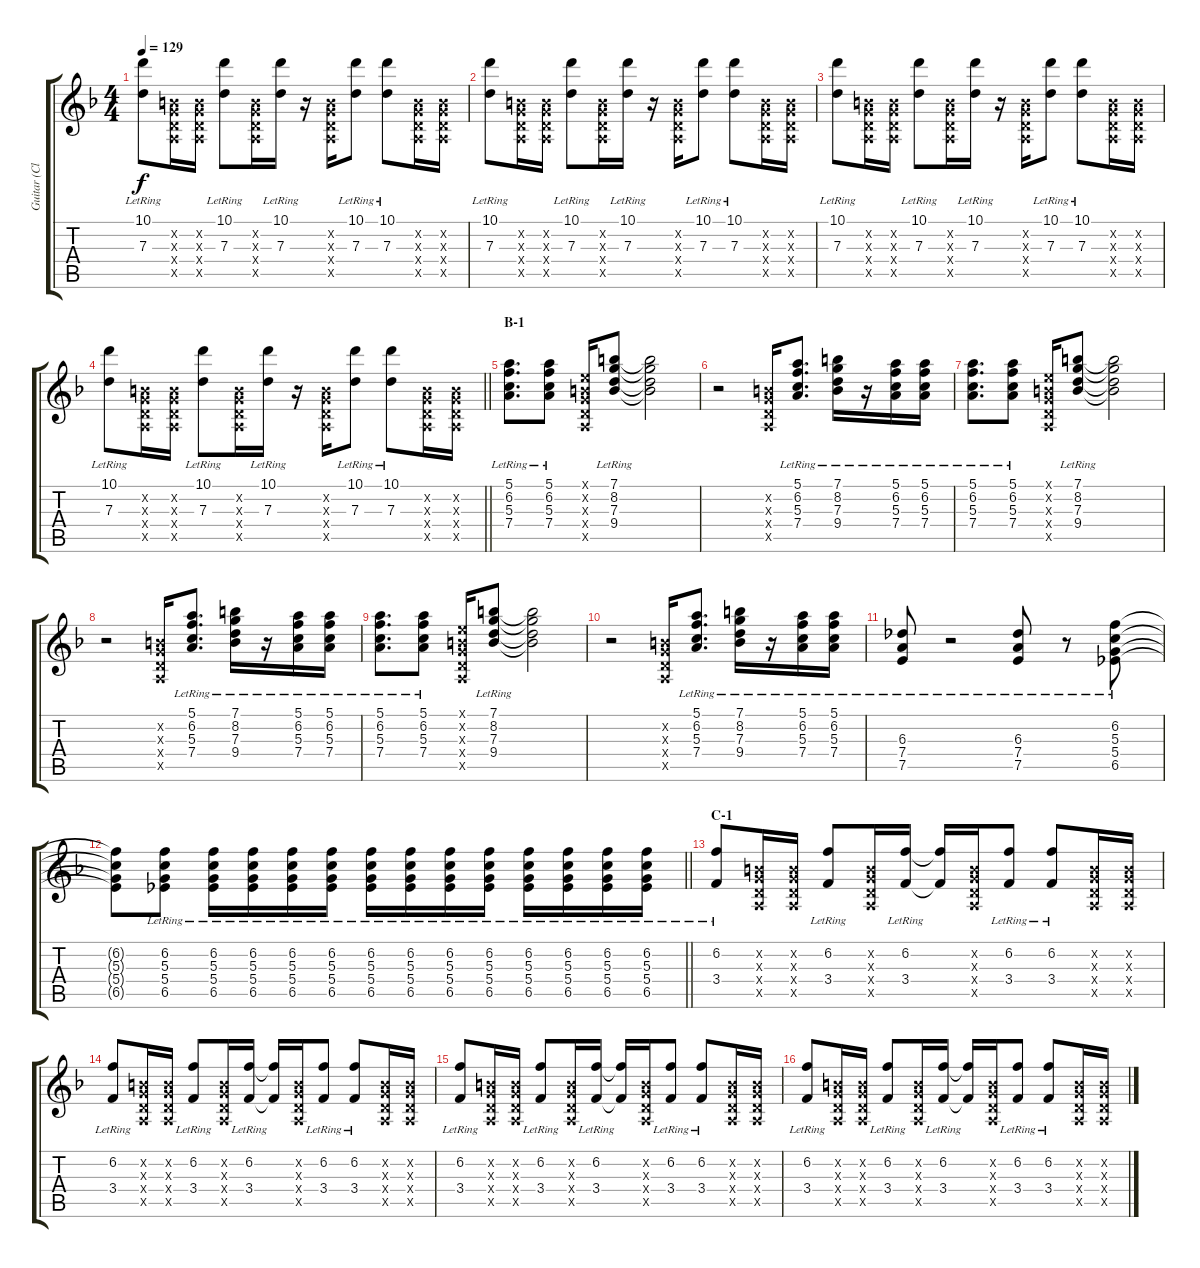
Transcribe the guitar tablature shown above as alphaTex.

\track ("Guitar (Clean)" "Guitar (Cl") {instrument electricguitarjazz}
\staff {score tabs}
\tuning (E4 B3 G3 D3 A2 E2) {hide}
\ts (4 4)
\tempo 129
\clef g2
\ks f
(10.1{lr} 7.3{lr}).8{dy f} (0.2{x} 0.3{x} 0.4{x} 0.5{x}).16 (0.2{x} 0.3{x} 0.4{x} 0.5{x}).16 (10.1{lr} 7.3{lr}).8 (0.2{x} 0.3{x} 0.4{x} 0.5{x}).16 (10.1{lr} 7.3{lr}).16 r.16 (0.2{x} 0.3{x} 0.4{x} 0.5{x}).16 (10.1{lr} 7.3{lr}).8 (10.1{lr} 7.3{lr}).8 (0.2{x} 0.3{x} 0.4{x} 0.5{x}).16 (0.2{x} 0.3{x} 0.4{x} 0.5{x}).16 |
(10.1{lr} 7.3{lr}).8 (0.2{x} 0.3{x} 0.4{x} 0.5{x}).16 (0.2{x} 0.3{x} 0.4{x} 0.5{x}).16 (10.1{lr} 7.3{lr}).8 (0.2{x} 0.3{x} 0.4{x} 0.5{x}).16 (10.1{lr} 7.3{lr}).16 r.16 (0.2{x} 0.3{x} 0.4{x} 0.5{x}).16 (10.1{lr} 7.3{lr}).8 (10.1{lr} 7.3{lr}).8 (0.2{x} 0.3{x} 0.4{x} 0.5{x}).16 (0.2{x} 0.3{x} 0.4{x} 0.5{x}).16 |
(10.1{lr} 7.3{lr}).8 (0.2{x} 0.3{x} 0.4{x} 0.5{x}).16 (0.2{x} 0.3{x} 0.4{x} 0.5{x}).16 (10.1{lr} 7.3{lr}).8 (0.2{x} 0.3{x} 0.4{x} 0.5{x}).16 (10.1{lr} 7.3{lr}).16 r.16 (0.2{x} 0.3{x} 0.4{x} 0.5{x}).16 (10.1{lr} 7.3{lr}).8 (10.1{lr} 7.3{lr}).8 (0.2{x} 0.3{x} 0.4{x} 0.5{x}).16 (0.2{x} 0.3{x} 0.4{x} 0.5{x}).16 |
\barLineRight lightlight
(10.1{lr} 7.3{lr}).8 (0.2{x} 0.3{x} 0.4{x} 0.5{x}).16 (0.2{x} 0.3{x} 0.4{x} 0.5{x}).16 (10.1{lr} 7.3{lr}).8 (0.2{x} 0.3{x} 0.4{x} 0.5{x}).16 (10.1{lr} 7.3{lr}).16 r.16 (0.2{x} 0.3{x} 0.4{x} 0.5{x}).16 (10.1{lr} 7.3{lr}).8 (10.1{lr} 7.3{lr}).8 (0.2{x} 0.3{x} 0.4{x} 0.5{x}).16 (0.2{x} 0.3{x} 0.4{x} 0.5{x}).16 |
\section ("" "B-1")
(5.1{lr} 6.2{lr} 5.3{lr} 7.4{lr}).8{d} (5.1{lr} 6.2{lr} 5.3{lr} 7.4{lr}).8 (0.1{x} 0.2{x} 0.3{x} 0.4{x} 0.5{x}).16 (7.1{lr} 8.2{lr} 7.3{lr} 9.4{lr}).8 (7.1{t} 8.2{t} 7.3{t} 9.4{t}).2 |
r.2 (0.2{x} 0.3{x} 0.4{x} 0.5{x}).16 (5.1{lr} 6.2{lr} 5.3{lr} 7.4{lr}).8{d} (7.1{lr} 8.2{lr} 7.3{lr} 9.4{lr}).16 r.16 (5.1{lr} 6.2{lr} 5.3{lr} 7.4{lr}).16 (5.1{lr} 6.2{lr} 5.3{lr} 7.4{lr}).16 |
(5.1{lr} 6.2{lr} 5.3{lr} 7.4{lr}).8{d} (5.1{lr} 6.2{lr} 5.3{lr} 7.4{lr}).8 (0.1{x} 0.2{x} 0.3{x} 0.4{x} 0.5{x}).16 (7.1{lr} 8.2{lr} 7.3{lr} 9.4{lr}).8 (7.1{t} 8.2{t} 7.3{t} 9.4{t}).2 |
r.2 (0.2{x} 0.3{x} 0.4{x} 0.5{x}).16 (5.1{lr} 6.2{lr} 5.3{lr} 7.4{lr}).8{d} (7.1{lr} 8.2{lr} 7.3{lr} 9.4{lr}).16 r.16 (5.1{lr} 6.2{lr} 5.3{lr} 7.4{lr}).16 (5.1{lr} 6.2{lr} 5.3{lr} 7.4{lr}).16 |
(5.1{lr} 6.2{lr} 5.3{lr} 7.4{lr}).8{d} (5.1{lr} 6.2{lr} 5.3{lr} 7.4{lr}).8 (0.1{x} 0.2{x} 0.3{x} 0.4{x} 0.5{x}).16 (7.1{lr} 8.2{lr} 7.3{lr} 9.4{lr}).8 (7.1{t} 8.2{t} 7.3{t} 9.4{t}).2 |
r.2 (0.2{x} 0.3{x} 0.4{x} 0.5{x}).16 (5.1{lr} 6.2{lr} 5.3{lr} 7.4{lr}).8{d} (7.1{lr} 8.2{lr} 7.3{lr} 9.4{lr}).16 r.16 (5.1{lr} 6.2{lr} 5.3{lr} 7.4{lr}).16 (5.1{lr} 6.2{lr} 5.3{lr} 7.4{lr}).16 |
(6.3{lr} 7.4{lr} 7.5{lr}).8 r.2 (6.3{lr} 7.4{lr} 7.5{lr}).8 r.8 (6.2{lr} 5.3{lr} 5.4{lr} 6.5{lr}).8 |
\barLineRight lightlight
(6.2{t} 5.3{t} 5.4{t} 6.5{t}).8 (6.2{lr} 5.3{lr} 5.4{lr} 6.5{lr}).8 (6.2{lr} 5.3{lr} 5.4{lr} 6.5{lr}).16 (6.2{lr} 5.3{lr} 5.4{lr} 6.5{lr}).16 (6.2{lr} 5.3{lr} 5.4{lr} 6.5{lr}).16 (6.2{lr} 5.3{lr} 5.4{lr} 6.5{lr}).16 (6.2{lr} 5.3{lr} 5.4{lr} 6.5{lr}).16 (6.2{lr} 5.3{lr} 5.4{lr} 6.5{lr}).16 (6.2{lr} 5.3{lr} 5.4{lr} 6.5{lr}).16 (6.2{lr} 5.3{lr} 5.4{lr} 6.5{lr}).16 (6.2{lr} 5.3{lr} 5.4{lr} 6.5{lr}).16 (6.2{lr} 5.3{lr} 5.4{lr} 6.5{lr}).16 (6.2{lr} 5.3{lr} 5.4{lr} 6.5{lr}).16 (6.2{lr} 5.3{lr} 5.4{lr} 6.5{lr}).16 |
\section ("" "C-1")
(6.2{lr} 3.4{lr}).8 (0.2{x} 0.3{x} 0.4{x} 0.5{x}).16 (0.2{x} 0.3{x} 0.4{x} 0.5{x}).16 (6.2{lr} 3.4{lr}).8 (0.2{x} 0.3{x} 0.4{x} 0.5{x}).16 (6.2{lr} 3.4{lr}).16 (6.2{t} 3.4{t}).16 (0.2{x} 0.3{x} 0.4{x} 0.5{x}).16 (6.2{lr} 3.4{lr}).8 (6.2{lr} 3.4{lr}).8 (0.2{x} 0.3{x} 0.4{x} 0.5{x}).16 (0.2{x} 0.3{x} 0.4{x} 0.5{x}).16 |
(6.2{lr} 3.4{lr}).8 (0.2{x} 0.3{x} 0.4{x} 0.5{x}).16 (0.2{x} 0.3{x} 0.4{x} 0.5{x}).16 (6.2{lr} 3.4{lr}).8 (0.2{x} 0.3{x} 0.4{x} 0.5{x}).16 (6.2{lr} 3.4{lr}).16 (6.2{t} 3.4{t}).16 (0.2{x} 0.3{x} 0.4{x} 0.5{x}).16 (6.2{lr} 3.4{lr}).8 (6.2{lr} 3.4{lr}).8 (0.2{x} 0.3{x} 0.4{x} 0.5{x}).16 (0.2{x} 0.3{x} 0.4{x} 0.5{x}).16 |
(6.2{lr} 3.4{lr}).8 (0.2{x} 0.3{x} 0.4{x} 0.5{x}).16 (0.2{x} 0.3{x} 0.4{x} 0.5{x}).16 (6.2{lr} 3.4{lr}).8 (0.2{x} 0.3{x} 0.4{x} 0.5{x}).16 (6.2{lr} 3.4{lr}).16 (6.2{t} 3.4{t}).16 (0.2{x} 0.3{x} 0.4{x} 0.5{x}).16 (6.2{lr} 3.4{lr}).8 (6.2{lr} 3.4{lr}).8 (0.2{x} 0.3{x} 0.4{x} 0.5{x}).16 (0.2{x} 0.3{x} 0.4{x} 0.5{x}).16 |
(6.2{lr} 3.4{lr}).8 (0.2{x} 0.3{x} 0.4{x} 0.5{x}).16 (0.2{x} 0.3{x} 0.4{x} 0.5{x}).16 (6.2{lr} 3.4{lr}).8 (0.2{x} 0.3{x} 0.4{x} 0.5{x}).16 (6.2{lr} 3.4{lr}).16 (6.2{t} 3.4{t}).16 (0.2{x} 0.3{x} 0.4{x} 0.5{x}).16 (6.2{lr} 3.4{lr}).8 (6.2{lr} 3.4{lr}).8 (0.2{x} 0.3{x} 0.4{x} 0.5{x}).16 (0.2{x} 0.3{x} 0.4{x} 0.5{x}).16
